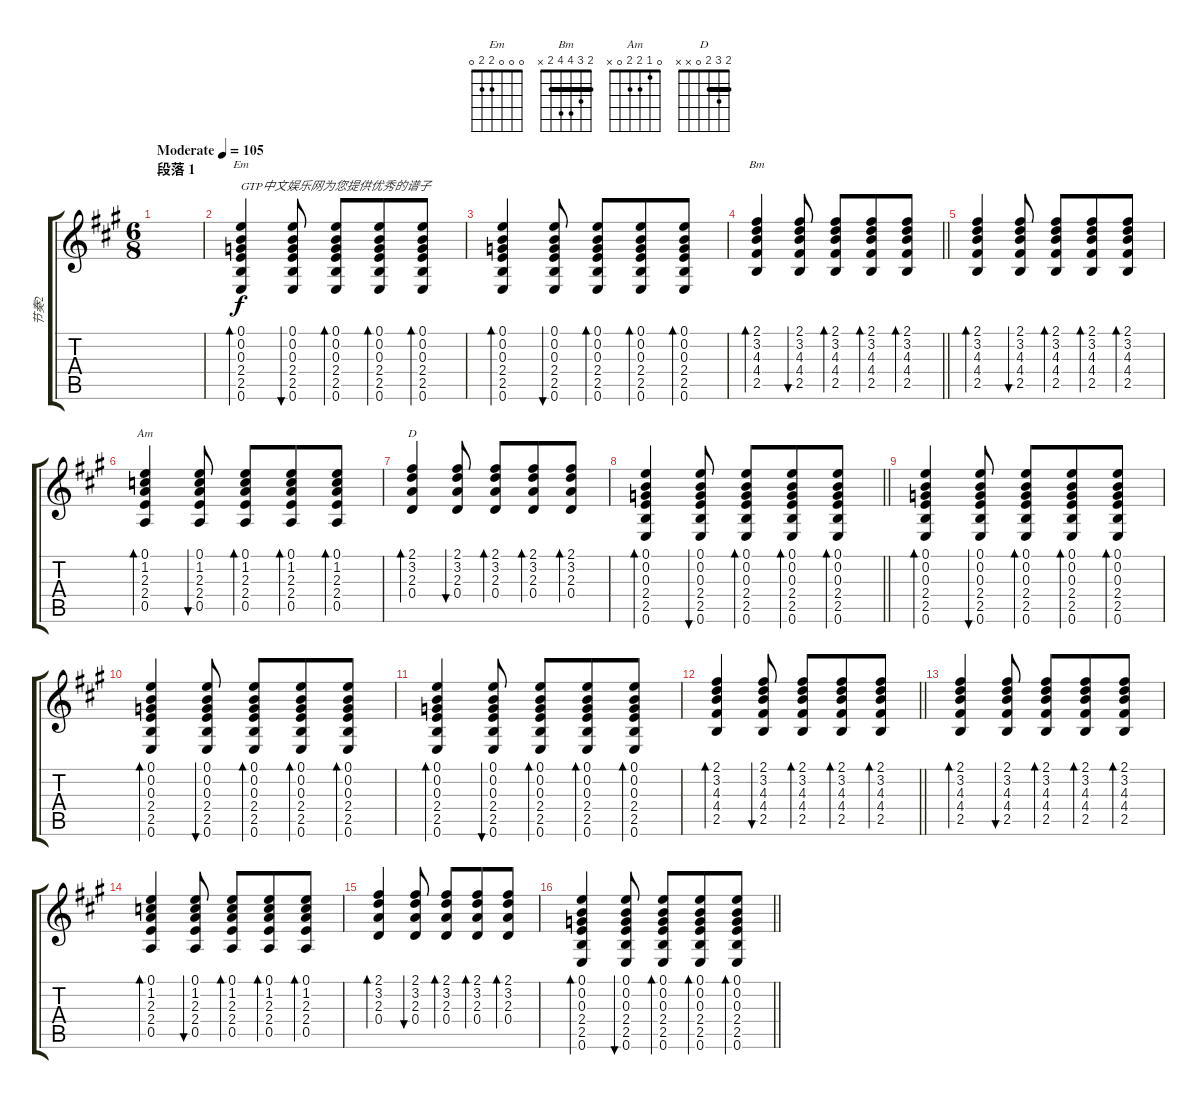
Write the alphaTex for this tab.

\track ("节奏2" "节奏2") {instrument acousticguitarsteel}
\staff {score tabs}
\tuning (E4 B3 G3 D3 A2 E2) {hide}
\chord ("Em" 0 0 0 2 2 0)
\chord ("Bm" 2 3 4 4 2 x) {barre 2}
\chord ("Am" 0 1 2 2 0 x)
\chord ("D" 2 3 2 0 x x) {barre 2}
\ts (6 8)
\section ("" "段落 1")
\tempo (105 "Moderate")
\clef g2
\ks a
|
(0.1 0.2 0.3 2.4 2.5 0.6).4{bd 30 ch "Em" txt "GTP中文娱乐网为您提供优秀的谱子"} (0.1 0.2 0.3 2.4 2.5 0.6).8{bu 30} (0.1 0.2 0.3 2.4 2.5 0.6).8{bd 30} (0.1 0.2 0.3 2.4 2.5 0.6).8{bd 30} (0.1 0.2 0.3 2.4 2.5 0.6).8{bd 30} |
(0.1 0.2 0.3 2.4 2.5 0.6).4{bd 30} (0.1 0.2 0.3 2.4 2.5 0.6).8{bu 30} (0.1 0.2 0.3 2.4 2.5 0.6).8{bd 30} (0.1 0.2 0.3 2.4 2.5 0.6).8{bd 30} (0.1 0.2 0.3 2.4 2.5 0.6).8{bd 30} |
\barLineRight lightlight
(2.1 3.2 4.3 4.4 2.5).4{bd 30 ch "Bm"} (2.1 3.2 4.3 4.4 2.5).8{bu 30} (2.1 3.2 4.3 4.4 2.5).8{bd 30} (2.1 3.2 4.3 4.4 2.5).8{bd 30} (2.1 3.2 4.3 4.4 2.5).8{bd 30} |
(2.1 3.2 4.3 4.4 2.5).4{bd 30} (2.1 3.2 4.3 4.4 2.5).8{bu 30} (2.1 3.2 4.3 4.4 2.5).8{bd 30} (2.1 3.2 4.3 4.4 2.5).8{bd 30} (2.1 3.2 4.3 4.4 2.5).8{bd 30} |
(0.1 1.2 2.3 2.4 0.5).4{bd 30 ch "Am"} (0.1 1.2 2.3 2.4 0.5).8{bu 30} (0.1 1.2 2.3 2.4 0.5).8{bd 30} (0.1 1.2 2.3 2.4 0.5).8{bd 30} (0.1 1.2 2.3 2.4 0.5).8{bd 30} |
(2.1 3.2 2.3 0.4).4{bd 30 ch "D"} (2.1 3.2 2.3 0.4).8{bu 30} (2.1 3.2 2.3 0.4).8{bd 30} (2.1 3.2 2.3 0.4).8{bd 30} (2.1 3.2 2.3 0.4).8{bd 30} |
\barLineRight lightlight
(0.1 0.2 0.3 2.4 2.5 0.6).4{bd 30} (0.1 0.2 0.3 2.4 2.5 0.6).8{bu 30} (0.1 0.2 0.3 2.4 2.5 0.6).8{bd 30} (0.1 0.2 0.3 2.4 2.5 0.6).8{bd 30} (0.1 0.2 0.3 2.4 2.5 0.6).8{bd 30} |
(0.1 0.2 0.3 2.4 2.5 0.6).4{bd 30} (0.1 0.2 0.3 2.4 2.5 0.6).8{bu 30} (0.1 0.2 0.3 2.4 2.5 0.6).8{bd 30} (0.1 0.2 0.3 2.4 2.5 0.6).8{bd 30} (0.1 0.2 0.3 2.4 2.5 0.6).8{bd 30} |
(0.1 0.2 0.3 2.4 2.5 0.6).4{bd 30} (0.1 0.2 0.3 2.4 2.5 0.6).8{bu 30} (0.1 0.2 0.3 2.4 2.5 0.6).8{bd 30} (0.1 0.2 0.3 2.4 2.5 0.6).8{bd 30} (0.1 0.2 0.3 2.4 2.5 0.6).8{bd 30} |
(0.1 0.2 0.3 2.4 2.5 0.6).4{bd 30} (0.1 0.2 0.3 2.4 2.5 0.6).8{bu 30} (0.1 0.2 0.3 2.4 2.5 0.6).8{bd 30} (0.1 0.2 0.3 2.4 2.5 0.6).8{bd 30} (0.1 0.2 0.3 2.4 2.5 0.6).8{bd 30} |
\barLineRight lightlight
(2.1 3.2 4.3 4.4 2.5).4{bd 30} (2.1 3.2 4.3 4.4 2.5).8{bu 30} (2.1 3.2 4.3 4.4 2.5).8{bd 30} (2.1 3.2 4.3 4.4 2.5).8{bd 30} (2.1 3.2 4.3 4.4 2.5).8{bd 30} |
(2.1 3.2 4.3 4.4 2.5).4{bd 30} (2.1 3.2 4.3 4.4 2.5).8{bu 30} (2.1 3.2 4.3 4.4 2.5).8{bd 30} (2.1 3.2 4.3 4.4 2.5).8{bd 30} (2.1 3.2 4.3 4.4 2.5).8{bd 30} |
(0.1 1.2 2.3 2.4 0.5).4{bd 30} (0.1 1.2 2.3 2.4 0.5).8{bu 30} (0.1 1.2 2.3 2.4 0.5).8{bd 30} (0.1 1.2 2.3 2.4 0.5).8{bd 30} (0.1 1.2 2.3 2.4 0.5).8{bd 30} |
(2.1 3.2 2.3 0.4).4{bd 30} (2.1 3.2 2.3 0.4).8{bu 30} (2.1 3.2 2.3 0.4).8{bd 30} (2.1 3.2 2.3 0.4).8{bd 30} (2.1 3.2 2.3 0.4).8{bd 30} |
\barLineRight lightlight
(0.1 0.2 0.3 2.4 2.5 0.6).4{bd 30} (0.1 0.2 0.3 2.4 2.5 0.6).8{bu 30} (0.1 0.2 0.3 2.4 2.5 0.6).8{bd 30} (0.1 0.2 0.3 2.4 2.5 0.6).8{bd 30} (0.1 0.2 0.3 2.4 2.5 0.6).8{bd 30}
